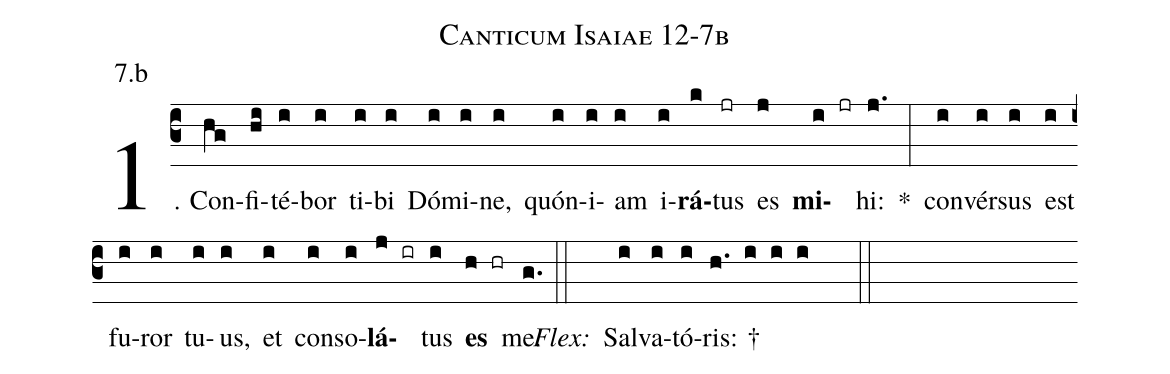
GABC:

name: Canticum Isaiae 12-7b;
annotation: 7.b;
%%
(c3)1. Con(hg)fi(hi)té(i)bor(i) ti(i)bi(i) Dó(i)mi(i)ne,(i) quón(i)i(i)am(i) i(i)<b>rá</b>(k)tus(jr) es(j) <b>mi</b>(i jr)hi:(j.) *(:) con(i)vér(i)sus(i) est(i) fu(i)ror(i) tu(i)us,(i) et(i) con(i)so(i)<b>lá</b>(j ir)tus(i) <b>es</b>(h hr) me.(g.) (::)
<i>Flex:</i>()  Sal(i)va(i)tó(i)ris: †(h. i i i  ::)
